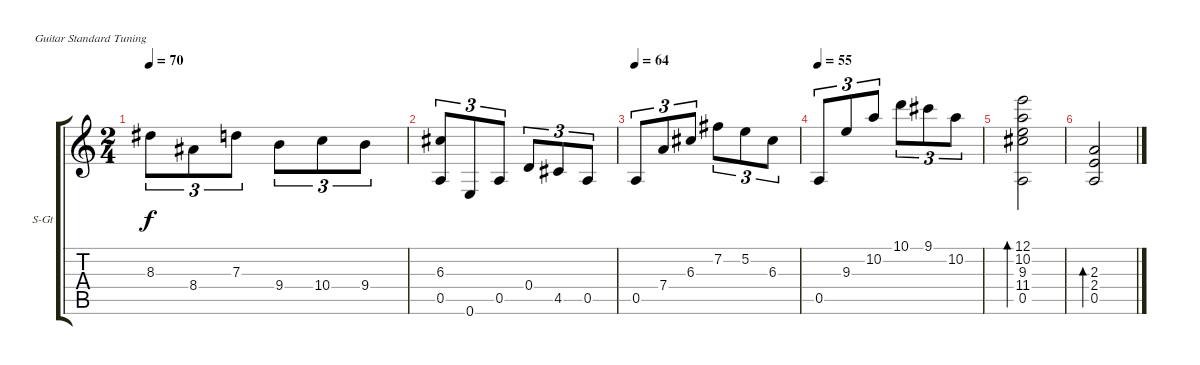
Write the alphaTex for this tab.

\defaultSystemsLayout 4
\bracketExtendMode groupsimilarinstruments
\firstSystemTrackNameOrientation horizontal
\otherSystemsTrackNameOrientation horizontal
\track ("Steel Guitar" "S-Gt") {instrument acousticguitarsteel}
\staff {score tabs}
\tuning (E4 B3 G3 D3 A2 E2)
\ts (2 4)
\tempo 70
\clef g2
\ks c
8.3.8{tu (3 2) dy f} 8.4.8{tu (3 2)} 7.3.8{tu (3 2)} 9.4.8{tu (3 2)} 10.4.8{tu (3 2)} 9.4.8{tu (3 2)} |
(6.3 0.5).8{tu (3 2)} 0.6.8{tu (3 2)} 0.5.8{tu (3 2)} 0.4.8{tu (3 2)} 4.5.8{tu (3 2)} 0.5.8{tu (3 2)} |
\tempo 64
0.5.8{tu (3 2)} 7.4.8{tu (3 2)} 6.3.8{tu (3 2)} 7.2.8{tu (3 2)} 5.2.8{tu (3 2)} 6.3.8{tu (3 2)} |
\tempo 55
0.5.8{tu (3 2)} 9.3.8{tu (3 2)} 10.2.8{tu (3 2)} 10.1.8{tu (3 2)} 9.1.8{tu (3 2)} 10.2.8{tu (3 2)} |
(12.1 10.2 9.3 11.4 0.5).2{bd 147} |
(2.3 2.4 0.5).2{bd 98}
